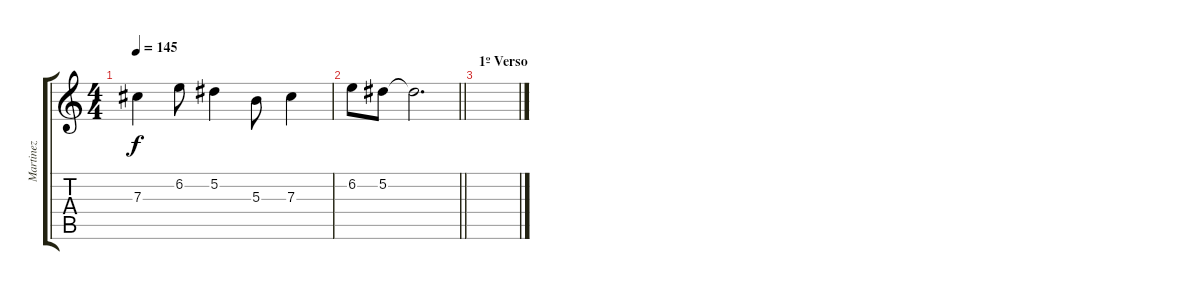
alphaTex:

\track ("Martinez" "Martinez") {instrument overdrivenguitar}
\staff {score tabs}
\tuning (Eb4 Bb3 Gb3 Db3 Ab2 Eb2) {hide}
\ts (4 4)
\tempo 145
\clef g2
\ks c
7.3.4{dy f} 6.2.8 5.2.4 5.3.8 7.3.4 |
\barLineRight lightlight
6.2.8 5.2.8 5.2{t}.2{d} |
\section ("" "1º Verso")
